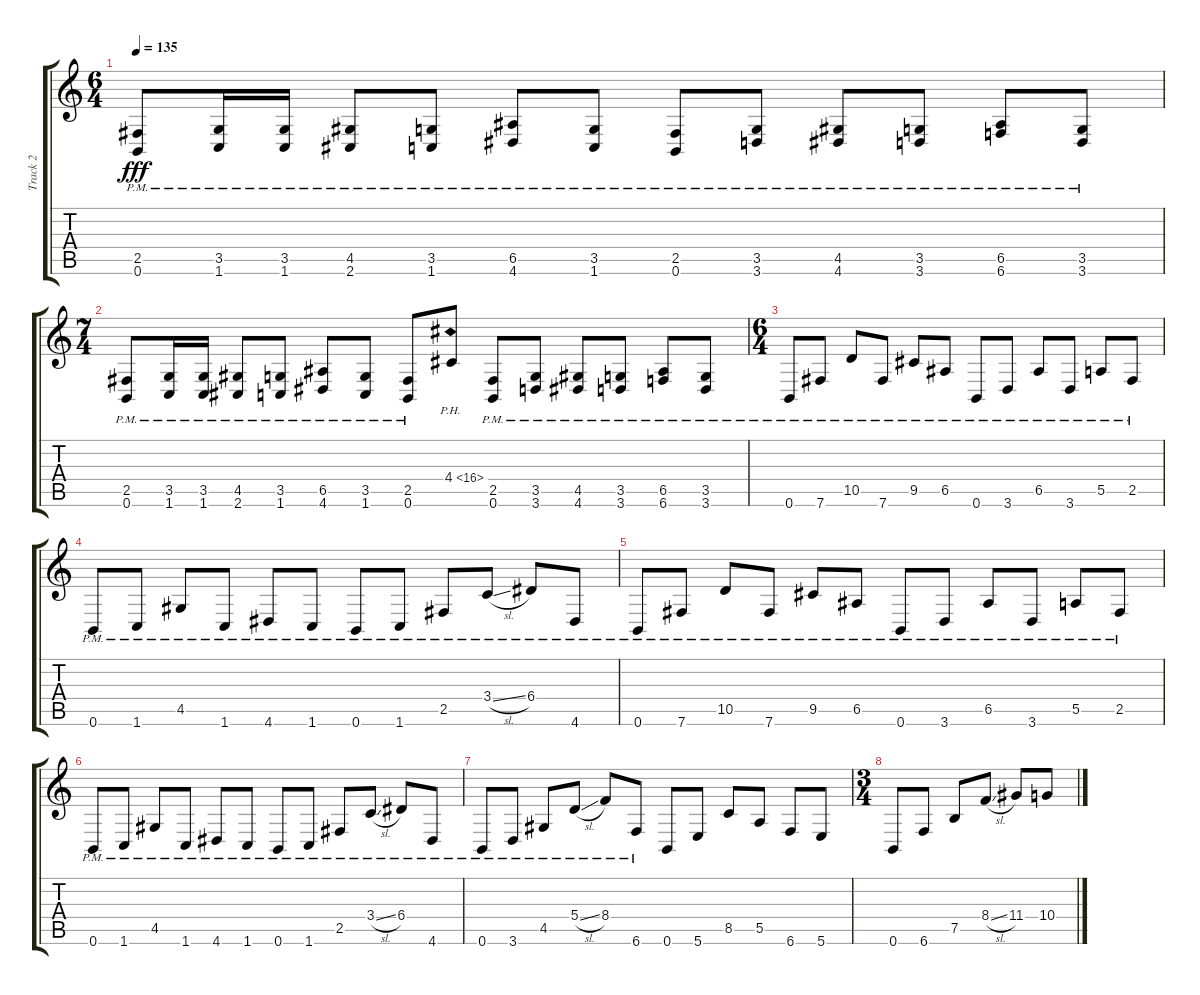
\track ("Track 2" "Track 2") {instrument distortionguitar}
\staff {score tabs}
\tuning (B3 Gb3 D3 A2 E2 B1) {hide}
\ts (6 4)
\tempo 135
\clef g2
\ks c
(2.5{pm} 0.6{pm}).8{dy fff} (3.5{pm} 1.6{pm}).16 (3.5{pm} 1.6{pm}).16 (4.5{pm} 2.6{pm}).8 (3.5{pm} 1.6{pm}).8 (6.5{pm} 4.6{pm}).8 (3.5{pm} 1.6{pm}).8 (2.5{pm} 0.6{pm}).8 (3.5{pm} 3.6{pm}).8 (4.5{pm} 4.6{pm}).8 (3.5{pm} 3.6{pm}).8 (6.5{pm} 6.6{pm}).8 (3.5{pm} 3.6{pm}).8 |
\ts (7 4)
(2.5{pm} 0.6{pm}).8 (3.5{pm} 1.6{pm}).16 (3.5{pm} 1.6{pm}).16 (4.5{pm} 2.6{pm}).8 (3.5{pm} 1.6{pm}).8 (6.5{pm} 4.6{pm}).8 (3.5{pm} 1.6{pm}).8 (2.5{pm} 0.6{pm}).8 4.4{ph 12}.8 (2.5{pm} 0.6{pm}).8 (3.5{pm} 3.6{pm}).8 (4.5{pm} 4.6{pm}).8 (3.5{pm} 3.6{pm}).8 (6.5{pm} 6.6{pm}).8 (3.5{pm} 3.6{pm}).8 |
\ts (6 4)
0.6{pm}.8 7.6{pm}.8 10.5{pm}.8 7.6{pm}.8 9.5{pm}.8 6.5{pm}.8 0.6{pm}.8 3.6{pm}.8 6.5{pm}.8 3.6{pm}.8 5.5{pm}.8 2.5{pm}.8 |
0.6{pm}.8 1.6{pm}.8 4.5{pm}.8 1.6{pm}.8 4.6{pm}.8 1.6{pm}.8 0.6{pm}.8 1.6{pm}.8 2.5{pm}.8 3.4{sl pm}.8 6.4{pm}.8 4.6{pm}.8 |
0.6{pm}.8 7.6{pm}.8 10.5{pm}.8 7.6{pm}.8 9.5{pm}.8 6.5{pm}.8 0.6{pm}.8 3.6{pm}.8 6.5{pm}.8 3.6{pm}.8 5.5{pm}.8 2.5{pm}.8 |
0.6{pm}.8 1.6{pm}.8 4.5{pm}.8 1.6{pm}.8 4.6{pm}.8 1.6{pm}.8 0.6{pm}.8 1.6{pm}.8 2.5{pm}.8 3.4{sl pm}.8 6.4{pm}.8 4.6{pm}.8 |
0.6{pm}.8 3.6{pm}.8 4.5{pm}.8 5.4{sl pm}.8 8.4{pm}.8 6.6{pm}.8 0.6.8 5.6.8 8.5.8 5.5.8 6.6.8 5.6.8 |
\ts (3 4)
0.6.8 6.6.8 7.5.8 8.4{sl}.8 11.4.8 10.4.8
